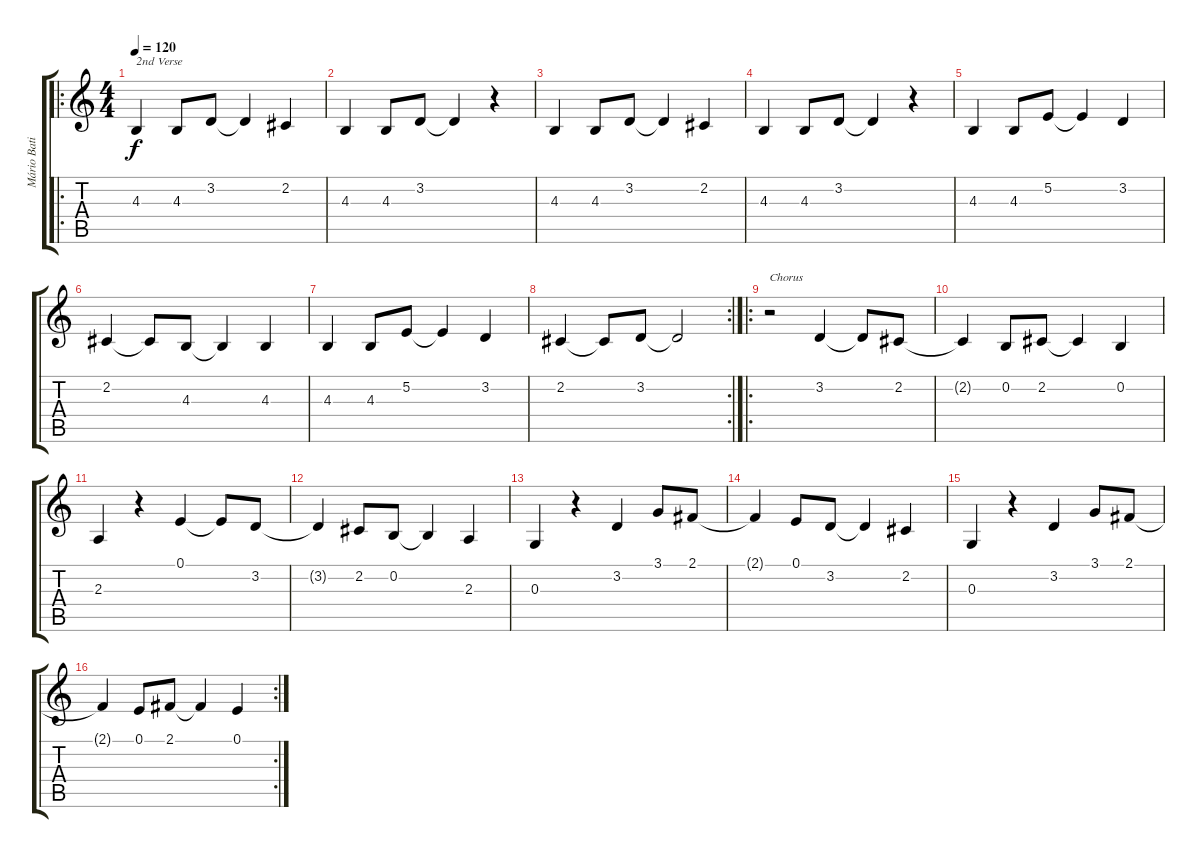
\track ("Mário Batista" "Mário Bati") {instrument voiceoohs}
\staff {score tabs}
\tuning (E4 B3 G3 D3 A2 E2) {hide}
\ro
\ts (4 4)
\tempo 120
\clef g2
\ks c
4.3.4{txt "2nd Verse" dy f} 4.3.8 3.2.8 3.2{t}.4 2.2.4 |
4.3.4 4.3.8 3.2.8 3.2{t}.4 r.4 |
4.3.4 4.3.8 3.2.8 3.2{t}.4 2.2.4 |
4.3.4 4.3.8 3.2.8 3.2{t}.4 r.4 |
4.3.4 4.3.8 5.2.8 5.2{t}.4 3.2.4 |
2.2.4 2.2{t}.8 4.3.8 4.3{t}.4 4.3.4 |
4.3.4 4.3.8 5.2.8 5.2{t}.4 3.2.4 |
\rc 2
2.2.4 2.2{t}.8 3.2.8 3.2{t}.2 |
\ro
r.2{txt "Chorus"} 3.2.4 3.2{t}.8 2.2.8 |
2.2{t}.4 0.2.8 2.2.8 2.2{t}.4 0.2.4 |
2.3.4 r.4 0.1.4 0.1{t}.8 3.2.8 |
3.2{t}.4 2.2.8 0.2.8 0.2{t}.4 2.3.4 |
0.3.4 r.4 3.2.4 3.1.8 2.1.8 |
2.1{t}.4 0.1.8 3.2.8 3.2{t}.4 2.2.4 |
0.3.4 r.4 3.2.4 3.1.8 2.1.8 |
\rc 2
2.1{t}.4 0.1.8 2.1.8 2.1{t}.4 0.1.4
